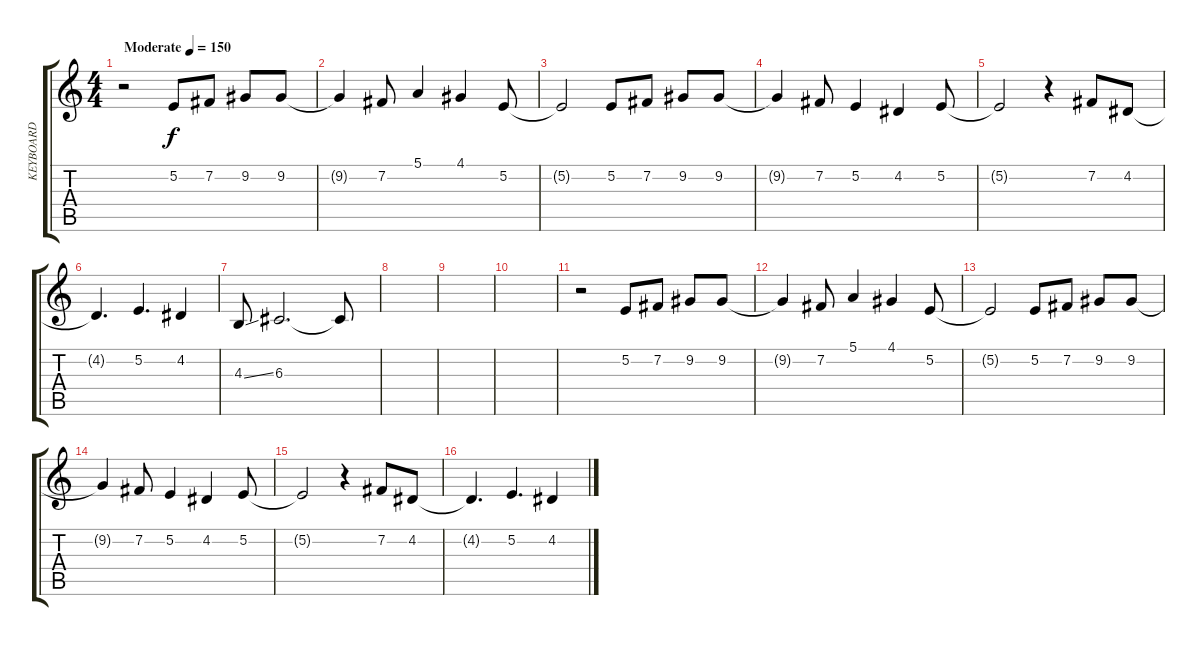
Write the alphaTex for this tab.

\track ("KEYBOARD" "KEYBOARD") {instrument electricgrandpiano}
\staff {score tabs}
\tuning (E4 B3 G3 D3 A2 E2) {hide}
\ts (4 4)
\tempo (150 "Moderate")
\clef g2
\ks c
r.2{dy f instrument electricgrandpiano} 5.2.8 7.2.8 9.2.8 9.2.8 |
9.2{t}.4 7.2.8 5.1.4 4.1.4 5.2.8 |
5.2{t}.2 5.2.8 7.2.8 9.2.8 9.2.8 |
9.2{t}.4 7.2.8 5.2.4 4.2.4 5.2.8 |
5.2{t}.2 r.4 7.2.8 4.2.8 |
4.2{t}.4{d} 5.2.4{d} 4.2.4 |
4.3{ss}.8 6.3.2{d} 6.3{t}.8 |
|
|
|
r.2 5.2.8 7.2.8 9.2.8 9.2.8 |
9.2{t}.4 7.2.8 5.1.4 4.1.4 5.2.8 |
5.2{t}.2 5.2.8 7.2.8 9.2.8 9.2.8 |
9.2{t}.4 7.2.8 5.2.4 4.2.4 5.2.8 |
5.2{t}.2 r.4 7.2.8 4.2.8 |
4.2{t}.4{d} 5.2.4{d} 4.2.4
